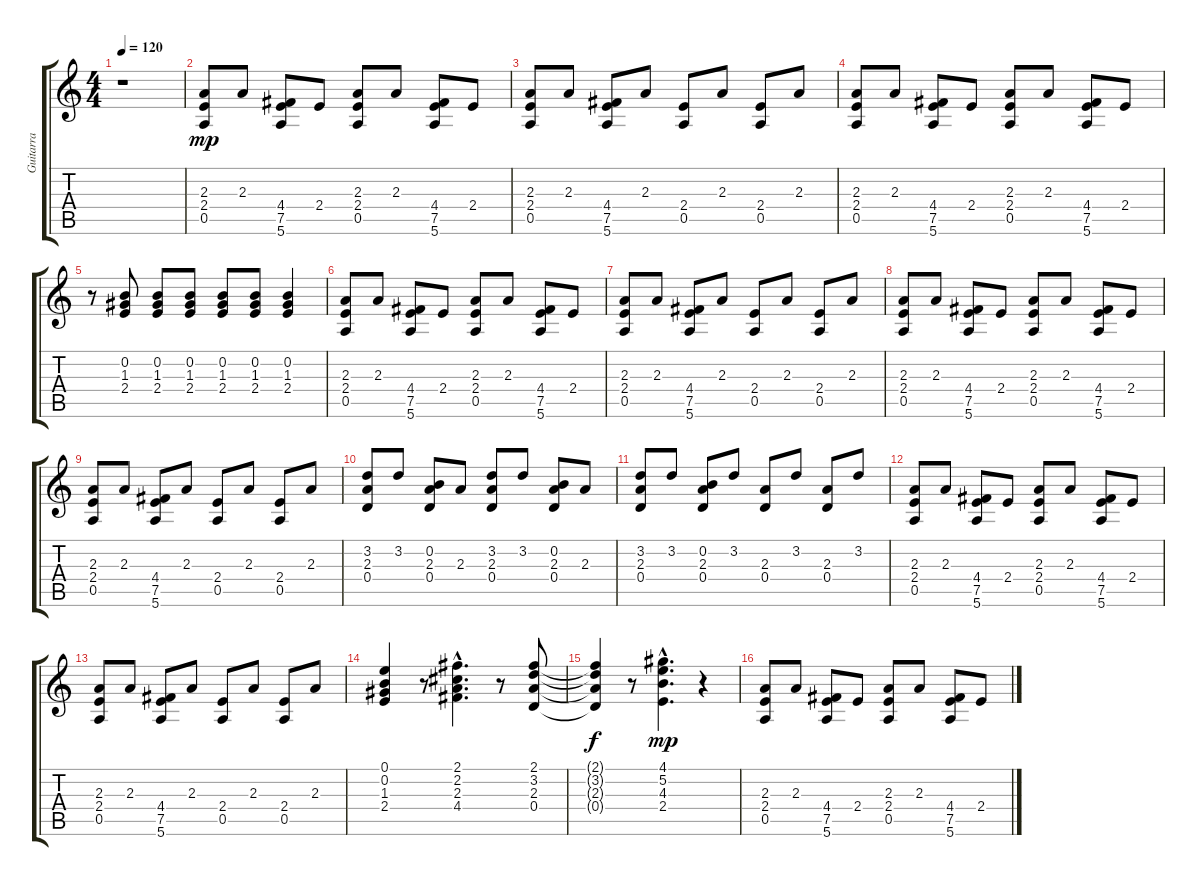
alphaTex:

\track ("Guitarra" "Guitarra") {instrument distortionguitar}
\staff {score tabs}
\tuning (E4 B3 G3 D3 A2 E2) {hide}
\ts (4 4)
\tempo 120
\clef g2
\ks c
r.1{dy mp instrument distortionguitar} |
(2.3 2.4 0.5).8 2.3.8 (4.4 7.5 5.6).8 2.4.8 (2.3 2.4 0.5).8 2.3.8 (4.4 7.5 5.6).8 2.4.8 |
(2.3 2.4 0.5).8 2.3.8 (4.4 7.5 5.6).8 2.3.8 (2.4 0.5).8 2.3.8 (2.4 0.5).8 2.3.8 |
(2.3 2.4 0.5).8 2.3.8 (4.4 7.5 5.6).8 2.4.8 (2.3 2.4 0.5).8 2.3.8 (4.4 7.5 5.6).8 2.4.8 |
r.8 (0.2 1.3 2.4).8 (0.2 1.3 2.4).8 (0.2 1.3 2.4).8 (0.2 1.3 2.4).8 (0.2 1.3 2.4).8 (0.2 1.3 2.4).4 |
(2.3 2.4 0.5).8 2.3.8 (4.4 7.5 5.6).8 2.4.8 (2.3 2.4 0.5).8 2.3.8 (4.4 7.5 5.6).8 2.4.8 |
(2.3 2.4 0.5).8 2.3.8 (4.4 7.5 5.6).8 2.3.8 (2.4 0.5).8 2.3.8 (2.4 0.5).8 2.3.8 |
(2.3 2.4 0.5).8 2.3.8 (4.4 7.5 5.6).8 2.4.8 (2.3 2.4 0.5).8 2.3.8 (4.4 7.5 5.6).8 2.4.8 |
(2.3 2.4 0.5).8 2.3.8 (4.4 7.5 5.6).8 2.3.8 (2.4 0.5).8 2.3.8 (2.4 0.5).8 2.3.8 |
(3.2 2.3 0.4).8 3.2.8 (0.2 2.3 0.4).8 2.3.8 (3.2 2.3 0.4).8 3.2.8 (0.2 2.3 0.4).8 2.3.8 |
(3.2 2.3 0.4).8 3.2.8 (0.2 2.3 0.4).8 3.2.8 (2.3 0.4).8 3.2.8 (2.3 0.4).8 3.2.8 |
(2.3 2.4 0.5).8 2.3.8 (4.4 7.5 5.6).8 2.4.8 (2.3 2.4 0.5).8 2.3.8 (4.4 7.5 5.6).8 2.4.8 |
(2.3 2.4 0.5).8 2.3.8 (4.4 7.5 5.6).8 2.3.8 (2.4 0.5).8 2.3.8 (2.4 0.5).8 2.3.8 |
(0.1 0.2 1.3 2.4).4 r.8 (2.1{hac} 2.2{hac} 2.3{hac} 4.4{hac}).4{d} r.8 (2.1 3.2 2.3 0.4).8 |
(2.1{t} 3.2{t} 2.3{t} 0.4{t}).4{dy f} r.8 (4.1{hac} 5.2{hac} 4.3{hac} 2.4{hac}).4{d dy mp} r.4 |
(2.3 2.4 0.5).8 2.3.8 (4.4 7.5 5.6).8 2.4.8 (2.3 2.4 0.5).8 2.3.8 (4.4 7.5 5.6).8 2.4.8
